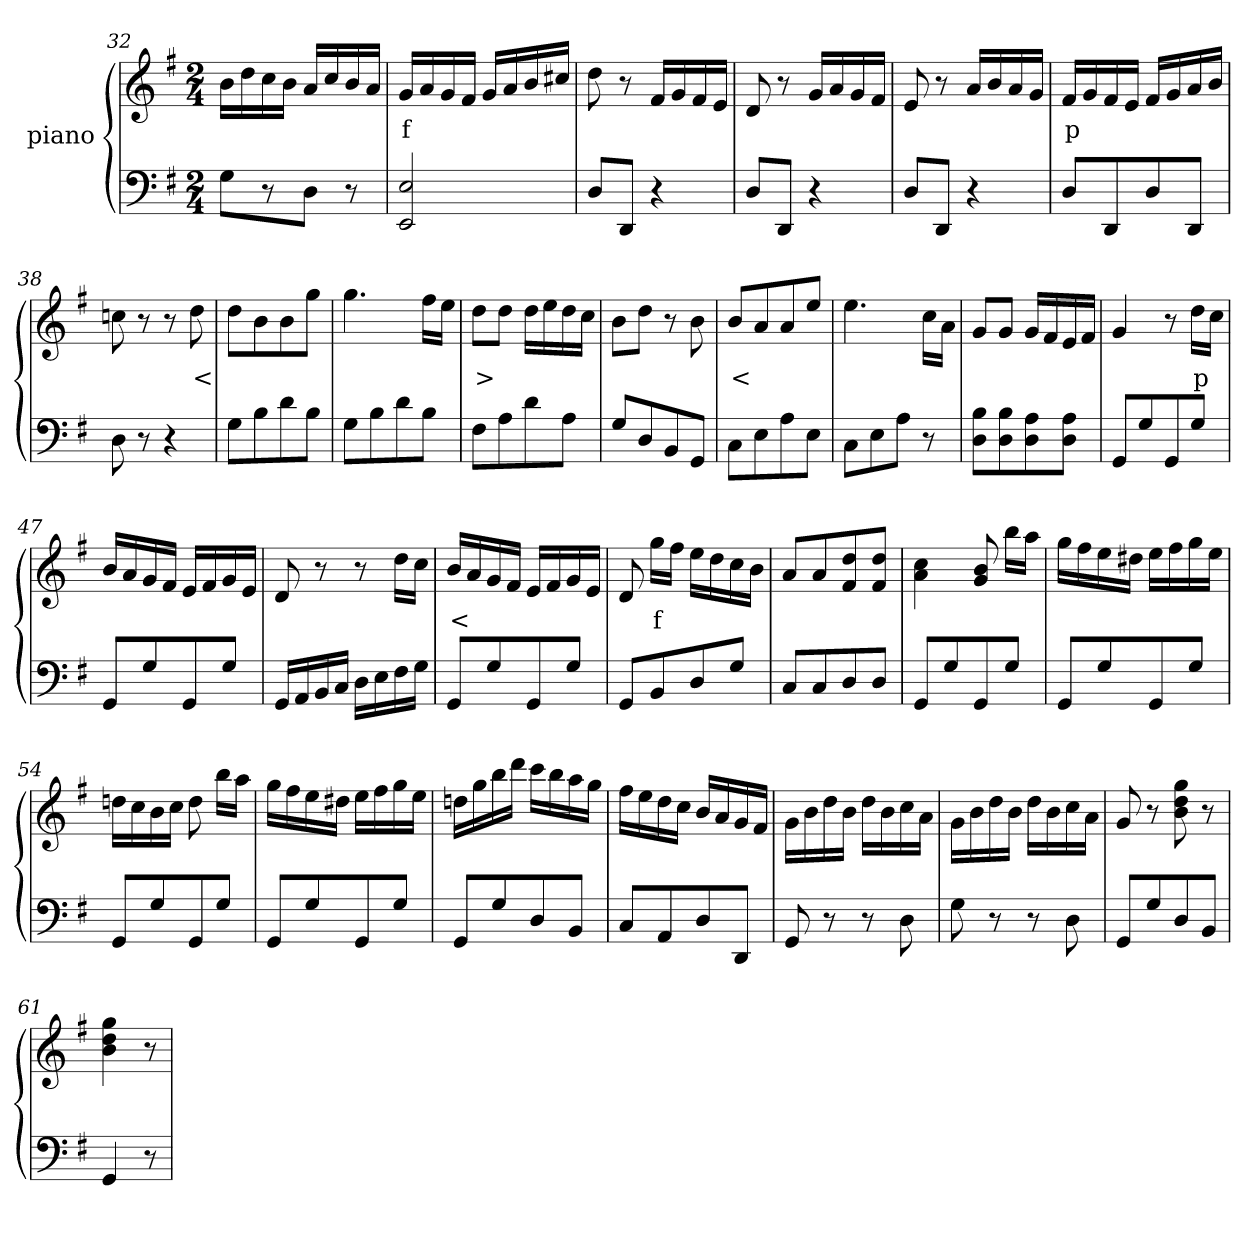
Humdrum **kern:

**kern	**kern	**text
*part2	*part1	*part1
*staff2	*staff1	*staff1
*I"piano	*I"piano	*
*clefF4	*clefG2	*
*k[f#]	*k[f#]	*
*G:	*G:	*
*M2/4	*M2/4	*
=32	=32	=32
8G\L	16b\LL	.
.	16dd\	.
8r	16cc\	.
.	16b\JJ	.
8D\J	16a/LL	.
.	16cc/	.
8r	16b/	.
.	16a/JJ	.
=33	=33	=33
2EE/ 2E/	16g/LL	f
.	16a/	.
.	16g/	.
.	16f#/JJ	.
.	16g/LL	.
.	16a/	.
.	16b/	.
.	16cc#X/JJ	.
=34	=34	=34
8D/L	8dd\	.
8DD/J	8r	.
4r	16f#/LL	.
.	16g/	.
.	16f#/	.
.	16e/JJ	.
=35	=35	=35
8D/L	8d/	.
8DD/J	8r	.
4r	16g/LL	.
.	16a/	.
.	16g/	.
.	16f#/JJ	.
=36	=36	=36
8D/L	8e/	.
8DD/J	8r	.
4r	16a/LL	.
.	16b/	.
.	16a/	.
.	16g/JJ	.
=37	=37	=37
8D/L	16f#/LL	p
.	16g/	.
8DD/	16f#/	.
.	16e/JJ	.
8D/	16f#/LL	.
.	16g/	.
8DD/J	16a/	.
.	16b/JJ	.
=38	=38	=38
8D\	8ccn\	.
8r	8r	.
4r	8r	.
.	8dd\	<
=39	=39	=39
8G\L	8dd\L	.
8B\	8b\	.
8d\	8b\	.
8B\J	8gg\J	.
=40	=40	=40
8G\L	4.gg\	.
8B\	.	.
8d\	.	.
8B\J	16ff#\LL	.
.	16ee\JJ	.
=41	=41	=41
8F#\L	8dd\L	>
8A\	8dd\J	.
8d\	16dd\LL	.
.	16ee\	.
8A\J	16dd\	.
.	16cc\JJ	.
=42	=42	=42
8G/L	8b\L	.
8D/	8dd\J	.
8BB/	8r	.
8GG/J	8b\	.
=43	=43	=43
8C\L	8b/L	<
8E\	8a/	.
8A\	8a/	.
8E\J	8ee/J	.
=44	=44	=44
8C\L	4.ee\	.
8E\	.	.
8A\J	.	.
8r	16cc\LL	.
.	16a\JJ	.
=45	=45	=45
8D\ 8B\L	8g/L	.
8D\ 8B\	8g/J	.
8D\ 8A\	16g/LL	.
.	16f#/	.
8D\ 8A\J	16e/	.
.	16f#/JJ	.
=46	=46	=46
8GG/L	4g/	.
8G/	.	.
8GG/	8r	.
8G/J	16dd\LL	p
.	16cc\JJ	.
=47	=47	=47
8GG/L	16b/LL	.
.	16a/	.
8G/	16g/	.
.	16f#/JJ	.
8GG/	16e/LL	.
.	16f#/	.
8G/J	16g/	.
.	16e/JJ	.
=48	=48	=48
16GG/LL	8d/	.
16AA/	.	.
16BB/	8r	.
16C/JJ	.	.
16D\LL	8r	.
16E\	.	.
16F#\	16dd\LL	.
16G\JJ	16cc\JJ	.
=49	=49	=49
8GG/L	16b/LL	<
.	16a/	.
8G/	16g/	.
.	16f#/JJ	.
8GG/	16e/LL	.
.	16f#/	.
8G/J	16g/	.
.	16e/JJ	.
=50	=50	=50
8GG/L	8d/	.
8BB/	16gg\LL	f
.	16ff#\JJ	.
8D/	16ee\LL	.
.	16dd\	.
8G/J	16cc\	.
.	16b\JJ	.
=51	=51	=51
8C/L	8a/L	.
8C/	8a/	.
8D/	8f#/ 8dd/	.
8D/J	8f#/ 8dd/J	.
=52	=52	=52
8GG/L	4a\ 4cc\	.
8G/	.	.
8GG/	8g/ 8b/	.
8G/J	16bb\LL	.
.	16aa\JJ	.
=53	=53	=53
8GG/L	16gg\LL	.
.	16ff#\	.
8G/	16ee\	.
.	16dd#X\JJ	.
8GG/	16ee\LL	.
.	16ff#\	.
8G/J	16gg\	.
.	16ee\JJ	.
=54	=54	=54
8GG/L	16ddn\LL	.
.	16cc\	.
8G/	16b\	.
.	16cc\JJ	.
8GG/	8dd\	.
8G/J	16bb\LL	.
.	16aa\JJ	.
=55	=55	=55
8GG/L	16gg\LL	.
.	16ff#\	.
8G/	16ee\	.
.	16dd#X\JJ	.
8GG/	16ee\LL	.
.	16ff#\	.
8G/J	16gg\	.
.	16ee\JJ	.
=56	=56	=56
8GG/L	16ddn\LL	.
.	16gg\	.
8G/	16bb\	.
.	16ddd\JJ	.
8D/	16ccc\LL	.
.	16bb\	.
8BB/J	16aa\	.
.	16gg\JJ	.
=57	=57	=57
8C/L	16ff#\LL	.
.	16ee\	.
8AA/	16dd\	.
.	16cc\JJ	.
8D/	16b/LL	.
.	16a/	.
8DD/J	16g/	.
.	16f#/JJ	.
=58	=58	=58
8GG/	16g\LL	.
.	16b\	.
8r	16dd\	.
.	16b\JJ	.
8r	16dd\LL	.
.	16b\	.
8D\	16cc\	.
.	16a\JJ	.
=59	=59	=59
8G\	16g\LL	.
.	16b\	.
8r	16dd\	.
.	16b\JJ	.
8r	16dd\LL	.
.	16b\	.
8D\	16cc\	.
.	16a\JJ	.
=60	=60	=60
8GG/L	8g/	.
8G/	8r	.
8D/	8b\ 8dd\ 8gg\	.
8BB/J	8r	.
=61	=61	=61
4GG/	4b\ 4dd\ 4gg\	.
8r	8r	.
=	=	=
*-	*-	*-
